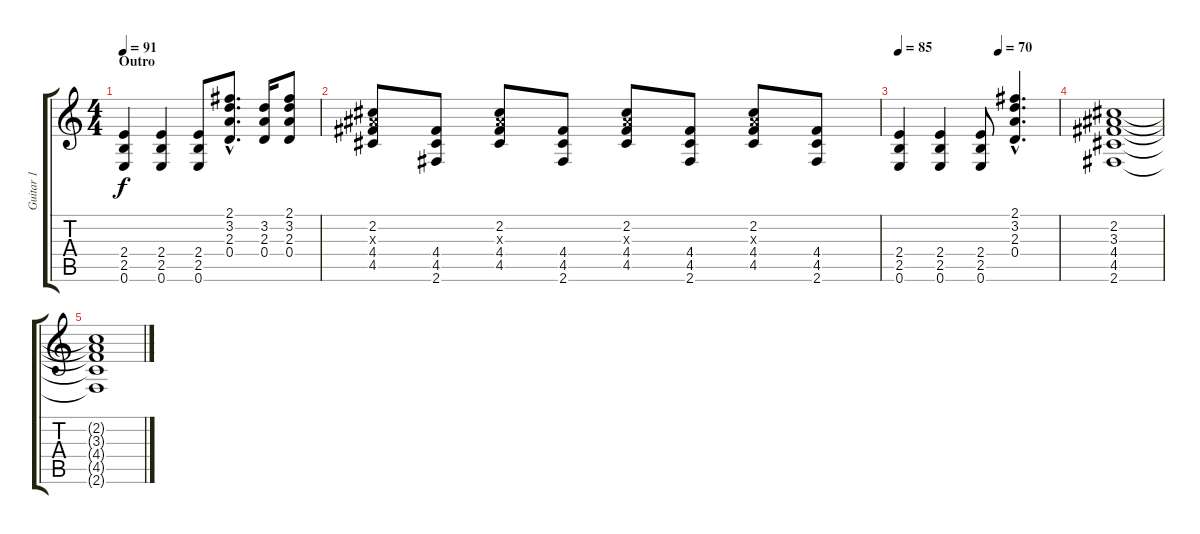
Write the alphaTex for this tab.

\track ("Guitar 1" "Guitar 1") {instrument acousticguitarsteel}
\staff {score tabs}
\tuning (E4 B3 G3 D3 A2 E2) {hide}
\ts (4 4)
\section ("" "Outro")
\tempo 91
\clef g2
\ks c
(2.4 2.5 0.6).4{dy f} (2.4 2.5 0.6).4 (2.4 2.5 0.6).8 (2.1{hac} 3.2{hac} 2.3{hac} 0.4{hac}).8{d} (3.2 2.3 0.4).16 (2.1 3.2 2.3 0.4).8 |
(2.2 3.3{x} 4.4 4.5).8 (4.4 4.5 2.6).8 (2.2 3.3{x} 4.4 4.5).8 (4.4 4.5 2.6).8 (2.2 3.3{x} 4.4 4.5).8 (4.4 4.5 2.6).8 (2.2 3.3{x} 4.4 4.5).8 (4.4 4.5 2.6).8 |
\tempo 85
\tempo (70 0.625)
(2.4 2.5 0.6).4 (2.4 2.5 0.6).4 (2.4 2.5 0.6).8 (2.1{hac} 3.2{hac} 2.3{hac} 0.4{hac}).4{d} |
(2.2 3.3 4.4 4.5 2.6).1 |
(2.2{t} 3.3{t} 4.4{t} 4.5{t} 2.6{t}).1
